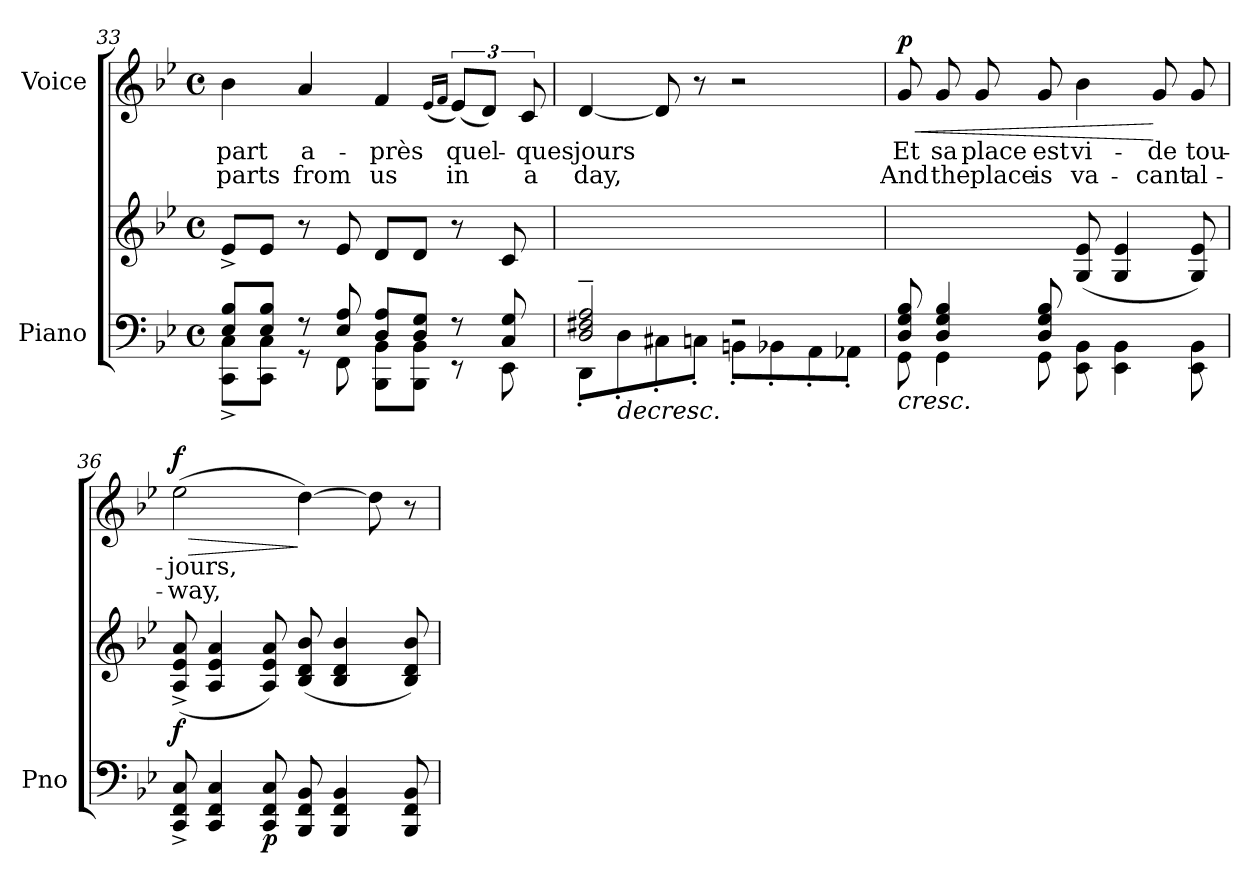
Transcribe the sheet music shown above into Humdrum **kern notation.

**kern	**kern	**dynam	**kern	**text	**text	**dynam
*part2	*part2	*part2	*part1	*part1	*part1	*part1
*staff3	*staff2	*staff2/3	*staff1	*staff1	*staff1	*staff1
*I"Piano	*	*	*I"Voice	*	*	*
*I'Pno	*	*	*	*	*	*
*clefF4	*clefG2	*	*clefG2	*	*	*
*k[b-e-]	*k[b-e-]	*	*k[b-e-]	*	*	*
*M4/4	*M4/4	*	*M4/4	*	*	*
*met(c)	*met(c)	*	*met(c)	*	*	*
=33	=33	=33	=33	=33	=33	=33
*^	*	*	*	*	*	*
8E-/ 8B-/L	8CC\^ 8C\^L	8e-^>/L	.	4b-\	-part	-parts	.
8E-/ 8B-/J	8CC\ 8C\J	8e-/J	.	.	.	.	.
8r	8r	8r	.	4a/	a-	from	.
8E-/ 8A/	8FF\	8e-/	.	.	.	.	.
8D/ 8A/L	8BBB-\ 8BB-\L	8d/L	.	4f/	près	us	.
8D/ 8G/J	8BBB-\ 8BB-\J	8d/J	.	.	.	.	.
.	.	.	.	(16qe-/LL	.	.	.
.	.	.	.	16qf/JJ	.	.	.
8r	8r	8r	.	(12e-/L)	quel-	in	.
.	.	.	.	12d/J)	.	.	.
8C/ 8G/	8EE-\	8c/	.	.	.	.	.
.	.	.	.	12c/	-ques	a	.
=34	=34	=34	=34	=34	=34	=34	=34
2D/~ 2F#X/~ 2A/~	8DD'\L	1ryy	.	[4d/	jours	day,	.
!	!	!	!LO:HP:b=2	!	!	!	!
.	8D'\	.	>	.	.	.	.
.	8C#X'\	.	.	8d/]	.	.	.
.	8Cn'\J	.	.	8r	.	.	.
2r	8BBn'\L	.	.	2r	.	.	.
.	8BB-X'\	.	.	.	.	.	.
.	8AA'\	.	.	.	.	.	.
.	8AA-X'\J	.	.	.	.	.	.
=35	=35	=35	=35	=35	=35	=35	=35
!	!	!	!LO:HP:b=2	!	!	!	!LO:HP:b
!	!	!	!	!	!	!	!LO:DY:n=1:b
8D/ 8G/ 8B-/	8GG\	2ryy	<	8g/	Et	And	< p
4D/ 4G/ 4B-/	4GG\	.	.	8g/	sa	the	.
.	.	.	.	8g/	place	place	.
8D/ 8G/ 8B-/	8GG\	.	.	8g/	est	is	.
2ryy	8EE-\ 8BB-\	(8G/ 8e-/	.	4b-\	vi-	va-	.
.	4EE-\ 4BB-\	4G/ 4e-/	.	.	.	.	.
.	.	.	.	8g/	-de	-cant	[
.	8EE-\ 8BB-\	8G/ 8e-/)	.	8g/	tou-	al-	.
*v	*v	*	*	*	*	*	*
.	.	]	.	.	.	.
=36	=36	=36	=36	=36	=36	=36
!	!	!LO:DY:b	!	!	!	!LO:HP:b
!	!	!	!	!	!	!LO:DY:n=1:b
8CC/^ 8FF/^ 8C/^	(8A/^ 8e-/^ 8a/^	f	(2ee-\	-jours,	-way,	> f
4CC/ 4FF/ 4C/	4A/ 4e-/ 4a/	.	.	.	.	.
!	!	!LO:DY:b=2	!	!	!	!
8CC/ 8FF/ 8C/	8A/ 8e-/ 8a/)	p	.	.	.	.
8BBB-/ 8FF/ 8BB-/	(8B-/ 8d/ 8b-/	.	[4dd\)	.	.	]
4BBB-/ 4FF/ 4BB-/	4B-/ 4d/ 4b-/	.	.	.	.	.
.	.	.	8dd\]	.	.	.
8BBB-/ 8FF/ 8BB-/	8B-/ 8d/ 8b-/)	.	8r	.	.	.
.	.	[	.	.	.	.
=	=	=	=	=	=	=
*-	*-	*-	*-	*-	*-	*-
